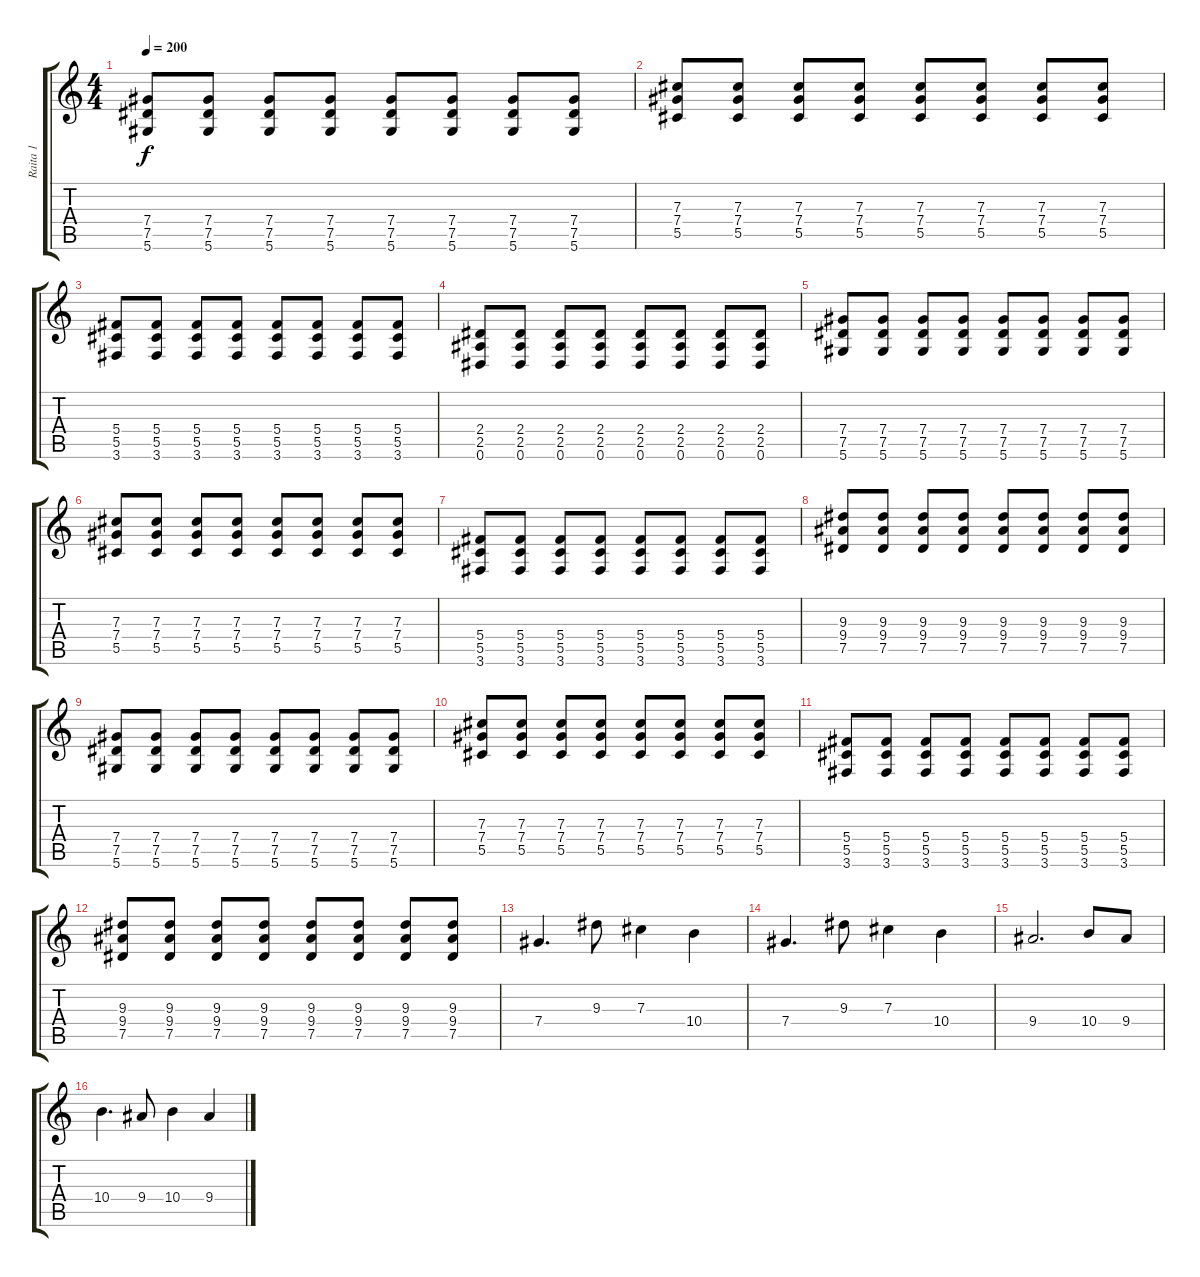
\track ("Raita 1" "Raita 1") {instrument overdrivenguitar}
\staff {score tabs}
\tuning (Eb4 Bb3 Gb3 Db3 Ab2 Eb2) {hide}
\ts (4 4)
\tempo 200
\clef g2
\ks c
(7.4 7.5 5.6).8{dy f} (7.4 7.5 5.6).8 (7.4 7.5 5.6).8 (7.4 7.5 5.6).8 (7.4 7.5 5.6).8 (7.4 7.5 5.6).8 (7.4 7.5 5.6).8 (7.4 7.5 5.6).8 |
(7.3 7.4 5.5).8 (7.3 7.4 5.5).8 (7.3 7.4 5.5).8 (7.3 7.4 5.5).8 (7.3 7.4 5.5).8 (7.3 7.4 5.5).8 (7.3 7.4 5.5).8 (7.3 7.4 5.5).8 |
(5.4 5.5 3.6).8 (5.4 5.5 3.6).8 (5.4 5.5 3.6).8 (5.4 5.5 3.6).8 (5.4 5.5 3.6).8 (5.4 5.5 3.6).8 (5.4 5.5 3.6).8 (5.4 5.5 3.6).8 |
(2.4 2.5 0.6).8 (2.4 2.5 0.6).8 (2.4 2.5 0.6).8 (2.4 2.5 0.6).8 (2.4 2.5 0.6).8 (2.4 2.5 0.6).8 (2.4 2.5 0.6).8 (2.4 2.5 0.6).8 |
(7.4 7.5 5.6).8 (7.4 7.5 5.6).8 (7.4 7.5 5.6).8 (7.4 7.5 5.6).8 (7.4 7.5 5.6).8 (7.4 7.5 5.6).8 (7.4 7.5 5.6).8 (7.4 7.5 5.6).8 |
(7.3 7.4 5.5).8 (7.3 7.4 5.5).8 (7.3 7.4 5.5).8 (7.3 7.4 5.5).8 (7.3 7.4 5.5).8 (7.3 7.4 5.5).8 (7.3 7.4 5.5).8 (7.3 7.4 5.5).8 |
(5.4 5.5 3.6).8 (5.4 5.5 3.6).8 (5.4 5.5 3.6).8 (5.4 5.5 3.6).8 (5.4 5.5 3.6).8 (5.4 5.5 3.6).8 (5.4 5.5 3.6).8 (5.4 5.5 3.6).8 |
(9.3 9.4 7.5).8 (9.3 9.4 7.5).8 (9.3 9.4 7.5).8 (9.3 9.4 7.5).8 (9.3 9.4 7.5).8 (9.3 9.4 7.5).8 (9.3 9.4 7.5).8 (9.3 9.4 7.5).8 |
(7.4 7.5 5.6).8 (7.4 7.5 5.6).8 (7.4 7.5 5.6).8 (7.4 7.5 5.6).8 (7.4 7.5 5.6).8 (7.4 7.5 5.6).8 (7.4 7.5 5.6).8 (7.4 7.5 5.6).8 |
(7.3 7.4 5.5).8 (7.3 7.4 5.5).8 (7.3 7.4 5.5).8 (7.3 7.4 5.5).8 (7.3 7.4 5.5).8 (7.3 7.4 5.5).8 (7.3 7.4 5.5).8 (7.3 7.4 5.5).8 |
(5.4 5.5 3.6).8 (5.4 5.5 3.6).8 (5.4 5.5 3.6).8 (5.4 5.5 3.6).8 (5.4 5.5 3.6).8 (5.4 5.5 3.6).8 (5.4 5.5 3.6).8 (5.4 5.5 3.6).8 |
(9.3 9.4 7.5).8 (9.3 9.4 7.5).8 (9.3 9.4 7.5).8 (9.3 9.4 7.5).8 (9.3 9.4 7.5).8 (9.3 9.4 7.5).8 (9.3 9.4 7.5).8 (9.3 9.4 7.5).8 |
7.4.4{d} 9.3.8 7.3.4 10.4.4 |
7.4.4{d} 9.3.8 7.3.4 10.4.4 |
9.4.2{d} 10.4.8 9.4.8 |
10.4.4{d} 9.4.8 10.4.4 9.4.4
